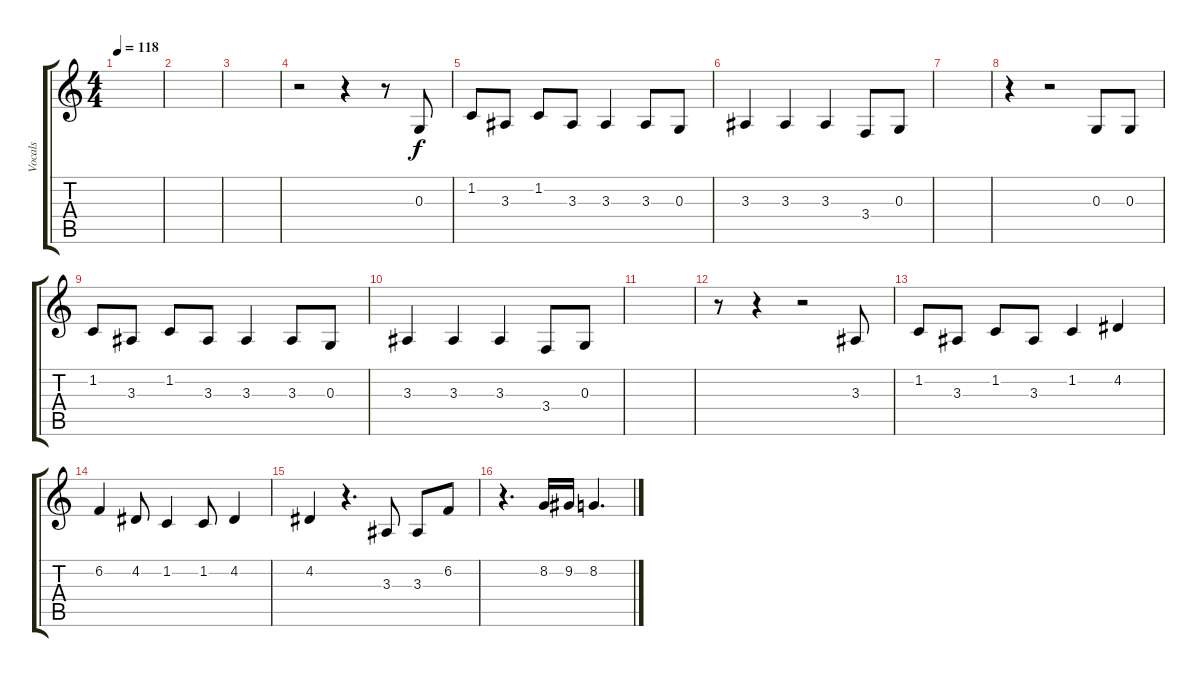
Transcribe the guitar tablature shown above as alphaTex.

\track ("Vocals" "Vocals") {instrument tenorsax}
\staff {score tabs}
\tuning (E4 B3 G3 D3 A2 E2) {hide}
\ts (4 4)
\tempo 118
\clef g2
\ks c
|
|
|
r.2 r.4 r.8 0.3.8 |
1.2.8 3.3.8 1.2.8 3.3.8 3.3.4 3.3.8 0.3.8 |
3.3.4 3.3.4 3.3.4 3.4.8 0.3.8 |
|
r.4 r.2 0.3.8 0.3.8 |
1.2.8 3.3.8 1.2.8 3.3.8 3.3.4 3.3.8 0.3.8 |
3.3.4 3.3.4 3.3.4 3.4.8 0.3.8 |
|
r.8 r.4 r.2 3.3.8 |
1.2.8 3.3.8 1.2.8 3.3.8 1.2.4 4.2.4 |
6.2.4 4.2.8 1.2.4 1.2.8 4.2.4 |
4.2.4 r.4{d} 3.3.8 3.3.8 6.2.8 |
r.4{d} 8.2.16 9.2.16 8.2.4{d}
